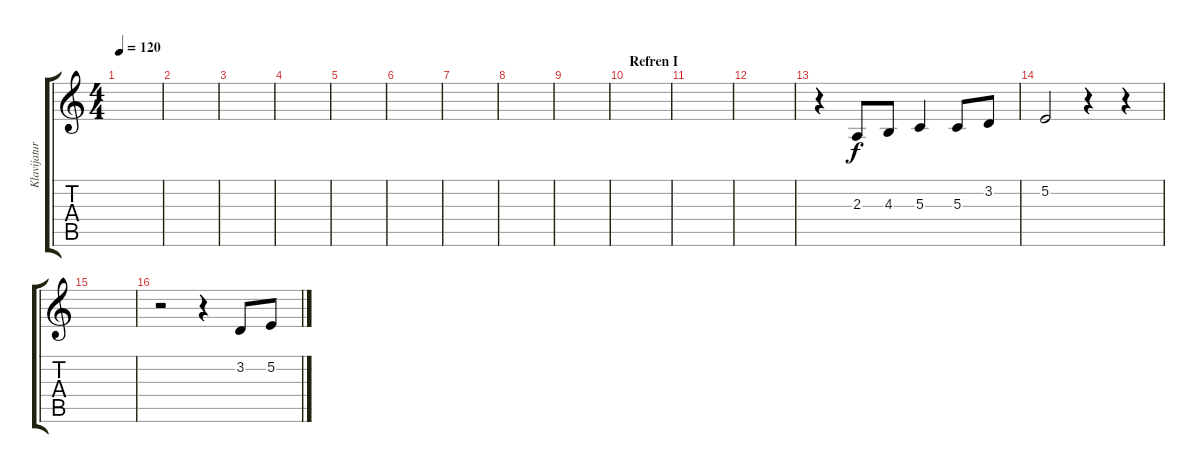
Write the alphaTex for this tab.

\track ("Klavijature 3" "Klavijatur") {instrument electricgrandpiano}
\staff {score tabs}
\tuning (E4 B3 G3 D3 A2 E2) {hide}
\ts (4 4)
\tempo 120
\clef g2
\ks c
|
|
|
|
|
|
|
|
|
\section ("" "Refren I")
|
|
|
r.4 2.3.8 4.3.8 5.3.4 5.3.8 3.2.8 |
5.2.2 r.4 r.4 |
|
r.2 r.4 3.2.8 5.2.8
